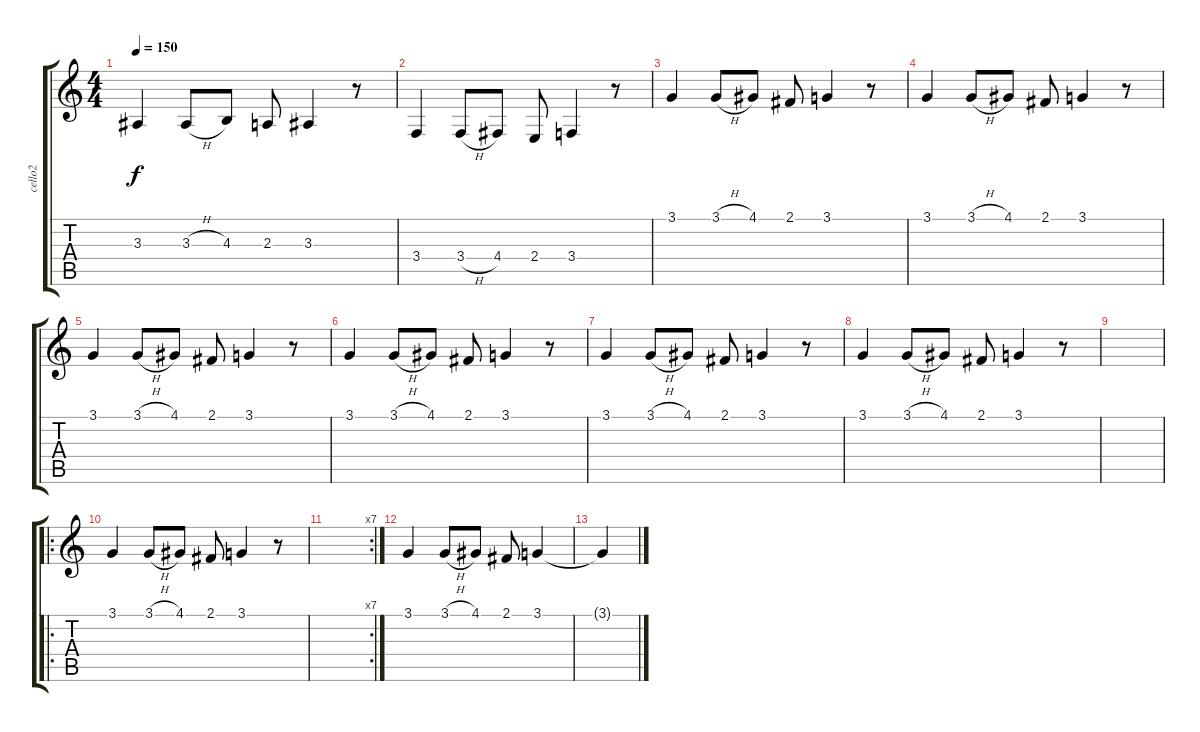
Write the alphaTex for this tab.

\track ("cello2" "cello2") {instrument sitar}
\staff {score tabs}
\tuning (E4 B3 G3 D3 A2 E2) {hide}
\ts (4 4)
\tempo 150
\clef g2
\ks c
3.3.4{dy f} 3.3{h}.8 4.3.8 2.3.8 3.3.4 r.8 |
3.4.4 3.4{h}.8 4.4.8 2.4.8 3.4.4 r.8 |
3.1.4 3.1{h}.8 4.1.8 2.1.8 3.1.4 r.8 |
3.1.4 3.1{h}.8 4.1.8 2.1.8 3.1.4 r.8 |
3.1.4 3.1{h}.8 4.1.8 2.1.8 3.1.4 r.8 |
3.1.4 3.1{h}.8 4.1.8 2.1.8 3.1.4 r.8 |
3.1.4 3.1{h}.8 4.1.8 2.1.8 3.1.4 r.8 |
3.1.4 3.1{h}.8 4.1.8 2.1.8 3.1.4 r.8 |
|
\ro
3.1.4 3.1{h}.8 4.1.8 2.1.8 3.1.4 r.8 |
\rc 7
|
3.1.4 3.1{h}.8 4.1.8 2.1.8 3.1.4 |
3.1{t}.4
